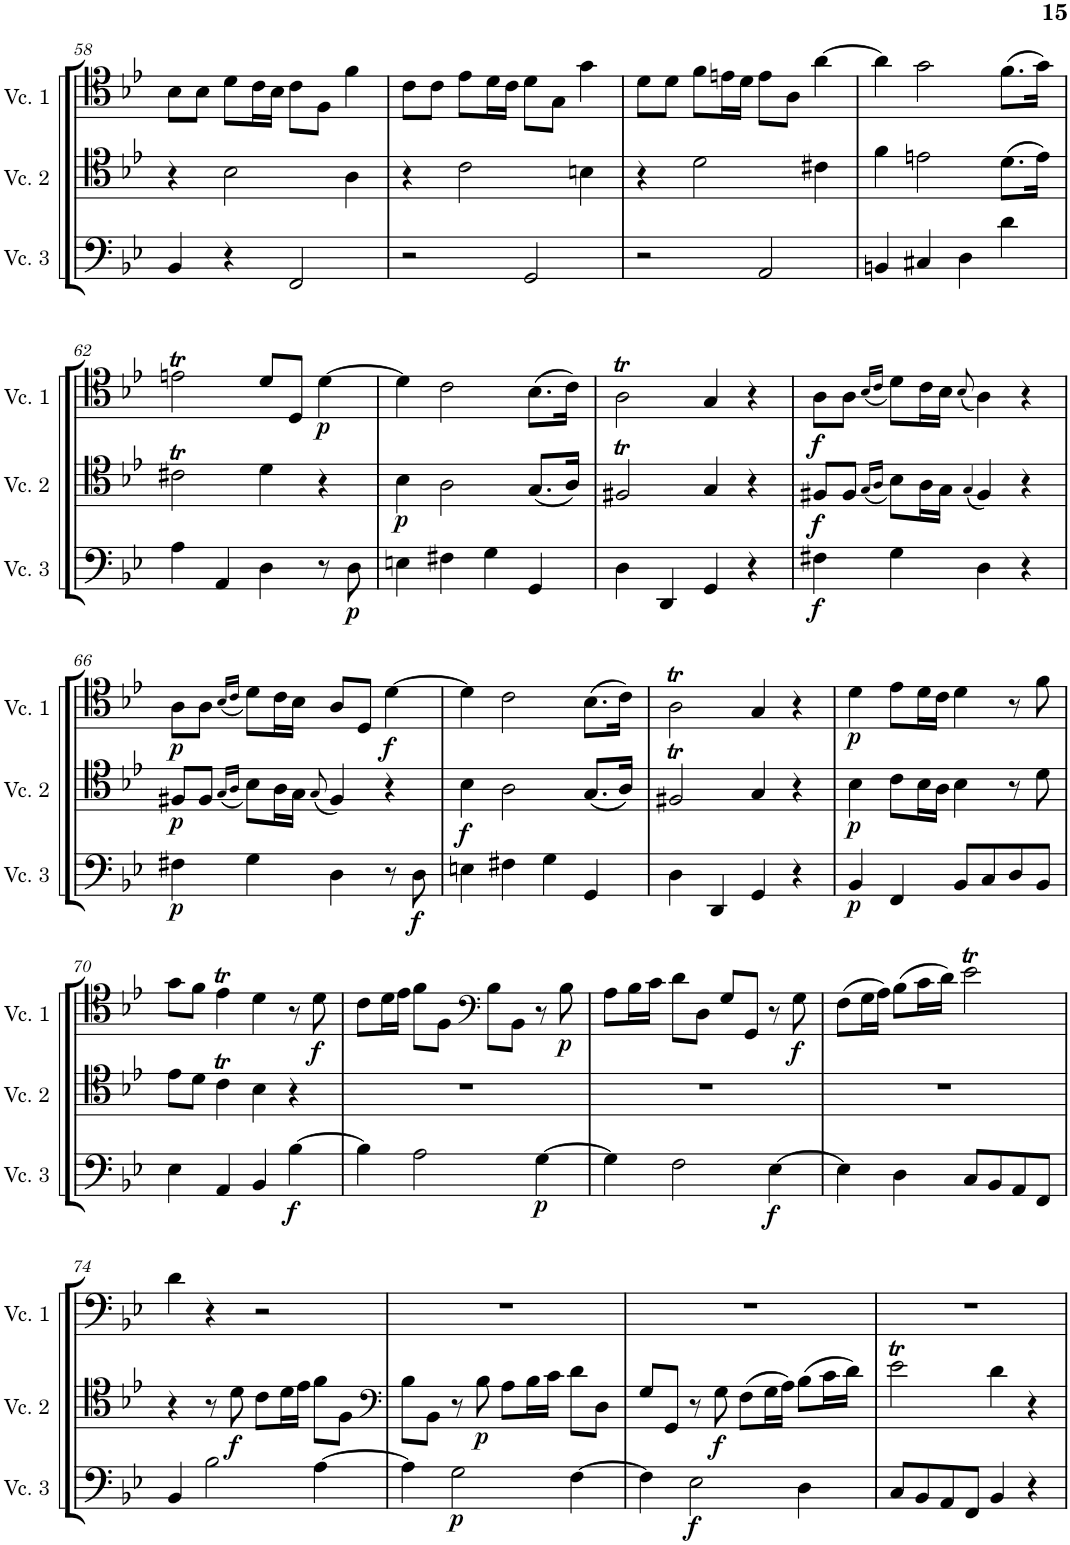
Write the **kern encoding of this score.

**kern	**dynam	**kern	**dynam	**kern	**dynam
*part3	*part3	*part2	*part2	*part1	*part1
*staff3	*staff3	*staff2	*staff2	*staff1	*staff1
*I"Cello 3	*	*I"Cello 2	*	*I"Cello 1	*
!!LO:PB:g=z
*clefF4	*	*clefC4	*	*clefC4	*
*k[b-e-]	*	*k[b-e-]	*	*k[b-e-]	*
*M4/4	*	*M4/4	*	*M4/4	*
*met(c)	*	*met(c)	*	*met(c)	*
=58	=58	=58	=58	=58	=58
4BB-/	.	4r	.	8B-\L	.
.	.	.	.	8B-\J	.
4r	.	2B-\	.	8d\L	.
.	.	.	.	16c\L	.
.	.	.	.	16B-\JJ	.
2FF/	.	.	.	8c\L	.
.	.	.	.	8F\J	.
.	.	4A\	.	4f\	.
=59	=59	=59	=59	=59	=59
2r	.	4r	.	8c\L	.
.	.	.	.	8c\J	.
.	.	2c\	.	8e-\L	.
.	.	.	.	16d\L	.
.	.	.	.	16c\JJ	.
2GG/	.	.	.	8d\L	.
.	.	.	.	8G\J	.
.	.	4Bn\	.	4g\	.
=60	=60	=60	=60	=60	=60
2r	.	4r	.	8d\L	.
.	.	.	.	8d\J	.
.	.	2d\	.	8f\L	.
.	.	.	.	16en\L	.
.	.	.	.	16d\JJ	.
2AA/	.	.	.	8e\L	.
.	.	.	.	8A\J	.
.	.	4c#X\	.	[4a\	.
=61	=61	=61	=61	=61	=61
4BBn/	.	4f\	.	4a\]	.
4C#X/	.	2en\	.	2g\	.
4D\	.	.	.	.	.
4d\	.	(8.d\L	.	(8.f\L	.
.	.	16e\Jk)	.	16g\Jk)	.
!!LO:LB:g=z
=62	=62	=62	=62	=62	=62
4A\	.	2c#Xt\	.	2ent\	.
4AA/	.	.	.	.	.
4D\	.	4d\	.	8d/L	.
.	.	.	.	8D/J	.
!	!	!	!	!	!LO:DY:b
8r	.	4r	.	[4d\	p
!	!LO:DY:b	!	!	!	!
8D\	p	.	.	.	.
=63	=63	=63	=63	=63	=63
!	!	!	!LO:DY:b	!	!
4En\	.	4B-\	p	4d\]	.
4F#X\	.	2A\	.	2c\	.
4G\	.	.	.	.	.
4GG/	.	(8.G/L	.	(8.B-\L	.
.	.	16A/Jk)	.	16c\Jk)	.
=64	=64	=64	=64	=64	=64
4D\	.	2F#Xt/	.	2At\	.
4DD/	.	.	.	.	.
4GG/	.	4G/	.	4G/	.
4r	.	4r	.	4r	.
=65	=65	=65	=65	=65	=65
!	!LO:DY:b	!	!LO:DY:b	!	!LO:DY:b
4F#X\	f	8F#X/L	f	8A\L	f
.	.	8F#/J	.	8A\J	.
.	.	(16qG/LL	.	(16qB-/LL	.
.	.	16qA/JJ	.	16qc/JJ	.
4G\	.	8B-\L)	.	8d\L)	.
.	.	16A\L	.	16c\L	.
.	.	16G\JJ	.	16B-\JJ	.
.	.	(4qG/	.	(8qB-/	.
4D\	.	4F#/)	.	4A\)	.
4r	.	4r	.	4r	.
!!LO:LB:g=z
=66	=66	=66	=66	=66	=66
!	!LO:DY:b	!	!LO:DY:b	!	!LO:DY:b
4F#X\	p	8F#X/L	p	8A\L	p
.	.	8F#/J	.	8A\J	.
.	.	(16qG/LL	.	(16qB-/LL	.
.	.	16qA/JJ	.	16qc/JJ	.
4G\	.	8B-\L)	.	8d\L)	.
.	.	16A\L	.	16c\L	.
.	.	16G\JJ	.	16B-\JJ	.
.	.	(8qG/	.	.	.
4D\	.	4F#/)	.	8A/L	.
.	.	.	.	8D/J	.
!	!	!	!	!	!LO:DY:b
8r	.	4r	.	[4d\	f
!	!LO:DY:b	!	!	!	!
8D\	f	.	.	.	.
=67	=67	=67	=67	=67	=67
!	!	!	!LO:DY:b	!	!
4En\	.	4B-\	f	4d\]	.
4F#X\	.	2A\	.	2c\	.
4G\	.	.	.	.	.
4GG/	.	(8.G/L	.	(8.B-\L	.
.	.	16A/Jk)	.	16c\Jk)	.
=68	=68	=68	=68	=68	=68
4D\	.	2F#Xt/	.	2At\	.
4DD/	.	.	.	.	.
4GG/	.	4G/	.	4G/	.
4r	.	4r	.	4r	.
=69	=69	=69	=69	=69	=69
!	!LO:DY:b	!	!LO:DY:b	!	!LO:DY:b
4BB-/	p	4B-\	p	4d\	p
4FF/	.	8c\L	.	8e-\L	.
.	.	16B-\L	.	16d\L	.
.	.	16A\JJ	.	16c\JJ	.
8BB-/L	.	4B-\	.	4d\	.
8C/	.	.	.	.	.
8D/	.	8r	.	8r	.
8BB-/J	.	8d\	.	8f\	.
!!LO:LB:g=z
=70	=70	=70	=70	=70	=70
4E-\	.	8e-\L	.	8g\L	.
.	.	8d\J	.	8f\J	.
4AA/	.	4cT\	.	4e-T\	.
4BB-/	.	4B-\	.	4d\	.
!	!LO:DY:b	!	!	!	!
[4B-\	f	4r	.	8r	.
!	!	!	!	!	!LO:DY:b
.	.	.	.	8d\	f
=71	=71	=71	=71	=71	=71
4B-\]	.	1r	.	8c\L	.
.	.	.	.	16d\L	.
.	.	.	.	16e-\JJ	.
2A\	.	.	.	8f\L	.
.	.	.	.	8F\J	.
*	*	*	*	*clefF4	*
.	.	.	.	8B-\L	.
.	.	.	.	8BB-\J	.
!	!LO:DY:b	!	!	!	!
[4G\	p	.	.	8r	.
!	!	!	!	!	!LO:DY:b
.	.	.	.	8B-\	p
=72	=72	=72	=72	=72	=72
4G\]	.	1r	.	8A\L	.
.	.	.	.	16B-\L	.
.	.	.	.	16c\JJ	.
2F\	.	.	.	8d\L	.
.	.	.	.	8D\J	.
.	.	.	.	8G/L	.
.	.	.	.	8GG/J	.
!	!LO:DY:b	!	!	!	!
[4E-\	f	.	.	8r	.
!	!	!	!	!	!LO:DY:b
.	.	.	.	8G\	f
=73	=73	=73	=73	=73	=73
4E-\]	.	1r	.	(8F\L	.
.	.	.	.	16G\L	.
.	.	.	.	16A\JJ)	.
4D\	.	.	.	(8B-\L	.
.	.	.	.	16c\L	.
.	.	.	.	16d\JJ)	.
8C/L	.	.	.	2e-T\	.
8BB-/	.	.	.	.	.
8AA/	.	.	.	.	.
8FF/J	.	.	.	.	.
!!LO:LB:g=z
=74	=74	=74	=74	=74	=74
4BB-/	.	4r	.	4d\	.
2B-\	.	8r	.	4r	.
!	!	!	!LO:DY:b	!	!
.	.	8d\	f	.	.
.	.	8c\L	.	2r	.
.	.	16d\L	.	.	.
.	.	16e-\JJ	.	.	.
[4A\	.	8f\L	.	.	.
.	.	8F\J	.	.	.
=75	=75	=75	=75	=75	=75
*	*	*clefF4	*	*	*
4A\]	.	8B-\L	.	1r	.
.	.	8BB-\J	.	.	.
!	!LO:DY:b	!	!	!	!
2G\	p	8r	.	.	.
!	!	!	!LO:DY:b	!	!
.	.	8B-\	p	.	.
.	.	8A\L	.	.	.
.	.	16B-\L	.	.	.
.	.	16c\JJ	.	.	.
[4F\	.	8d\L	.	.	.
.	.	8D\J	.	.	.
=76	=76	=76	=76	=76	=76
4F\]	.	8G/L	.	1r	.
.	.	8GG/J	.	.	.
!	!LO:DY:b	!	!	!	!
2E-\	f	8r	.	.	.
!	!	!	!LO:DY:b	!	!
.	.	8G\	f	.	.
.	.	(8F\L	.	.	.
.	.	16G\L	.	.	.
.	.	16A\JJ)	.	.	.
4D\	.	(8B-\L	.	.	.
.	.	16c\L	.	.	.
.	.	16d\JJ)	.	.	.
=77	=77	=77	=77	=77	=77
8C/L	.	2e-T\	.	1r	.
8BB-/	.	.	.	.	.
8AA/	.	.	.	.	.
8FF/J	.	.	.	.	.
4BB-/	.	4d\	.	.	.
4r	.	4r	.	.	.
=	=	=	=	=	=
*-	*-	*-	*-	*-	*-
